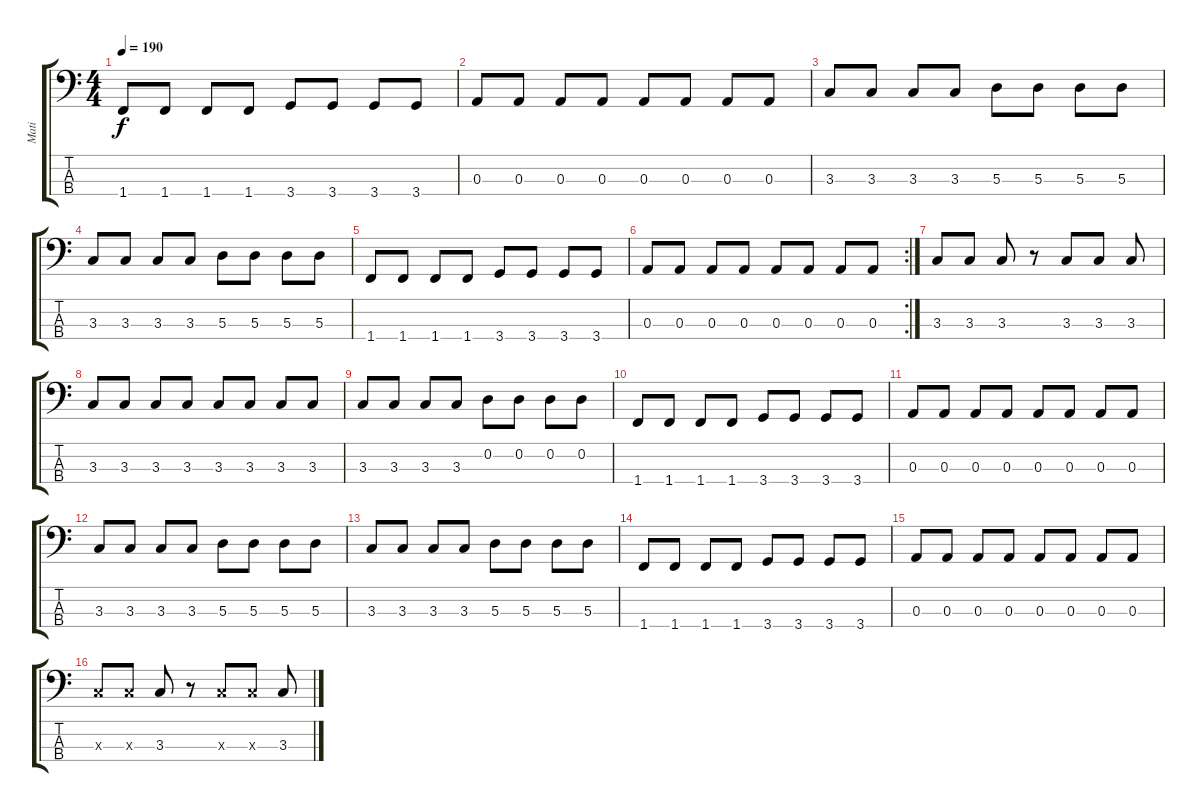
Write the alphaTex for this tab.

\track ("Mati" "Mati") {instrument electricbasspick}
\staff {score tabs}
\tuning (G2 D2 A1 E1) {hide}
\ts (4 4)
\tempo 190
\clef f4
\ks c
1.4.8{dy f} 1.4.8 1.4.8 1.4.8 3.4.8 3.4.8 3.4.8 3.4.8 |
0.3.8 0.3.8 0.3.8 0.3.8 0.3.8 0.3.8 0.3.8 0.3.8 |
3.3.8 3.3.8 3.3.8 3.3.8 5.3.8 5.3.8 5.3.8 5.3.8 |
3.3.8 3.3.8 3.3.8 3.3.8 5.3.8 5.3.8 5.3.8 5.3.8 |
1.4.8 1.4.8 1.4.8 1.4.8 3.4.8 3.4.8 3.4.8 3.4.8 |
\rc 2
0.3.8 0.3.8 0.3.8 0.3.8 0.3.8 0.3.8 0.3.8 0.3.8 |
3.3.8 3.3.8 3.3.8 r.8 3.3.8 3.3.8 3.3.8 |
3.3.8 3.3.8 3.3.8 3.3.8 3.3.8 3.3.8 3.3.8 3.3.8 |
3.3.8 3.3.8 3.3.8 3.3.8 0.2.8 0.2.8 0.2.8 0.2.8 |
1.4.8 1.4.8 1.4.8 1.4.8 3.4.8 3.4.8 3.4.8 3.4.8 |
0.3.8 0.3.8 0.3.8 0.3.8 0.3.8 0.3.8 0.3.8 0.3.8 |
3.3.8 3.3.8 3.3.8 3.3.8 5.3.8 5.3.8 5.3.8 5.3.8 |
3.3.8 3.3.8 3.3.8 3.3.8 5.3.8 5.3.8 5.3.8 5.3.8 |
1.4.8 1.4.8 1.4.8 1.4.8 3.4.8 3.4.8 3.4.8 3.4.8 |
0.3.8 0.3.8 0.3.8 0.3.8 0.3.8 0.3.8 0.3.8 0.3.8 |
3.3{x}.8 3.3{x}.8 3.3.8 r.8 3.3{x}.8 3.3{x}.8 3.3.8
